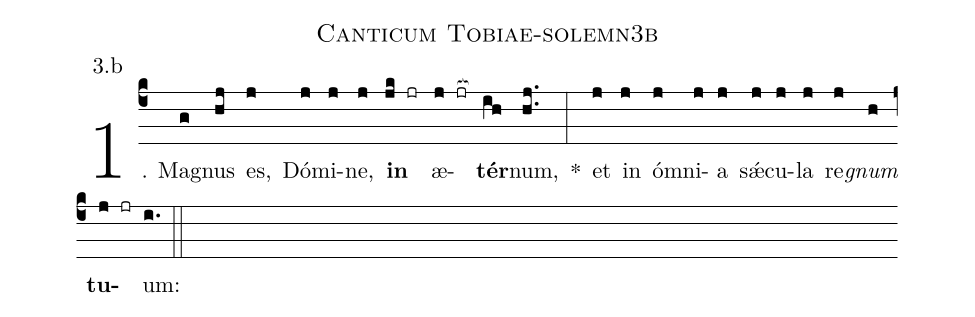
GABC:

name: Canticum Tobiae-solemn3b;
annotation: 3.b;
%%
(c4)1. Ma(g)gnus(hj) es,(j) Dó(j)mi(j)ne,(j) <b>in</b>(jk jr) æ(j jr[ocb:1{])<b>tér</b>(ih[ocb:0}])num,(hj..) *(:) et(j) in(j) óm(j)ni(j)a(j) sǽ(j)cu(j)la(j) re(j)<i>gnum</i>(h) <b>tu</b>(j jr)um:(i.) (::)
